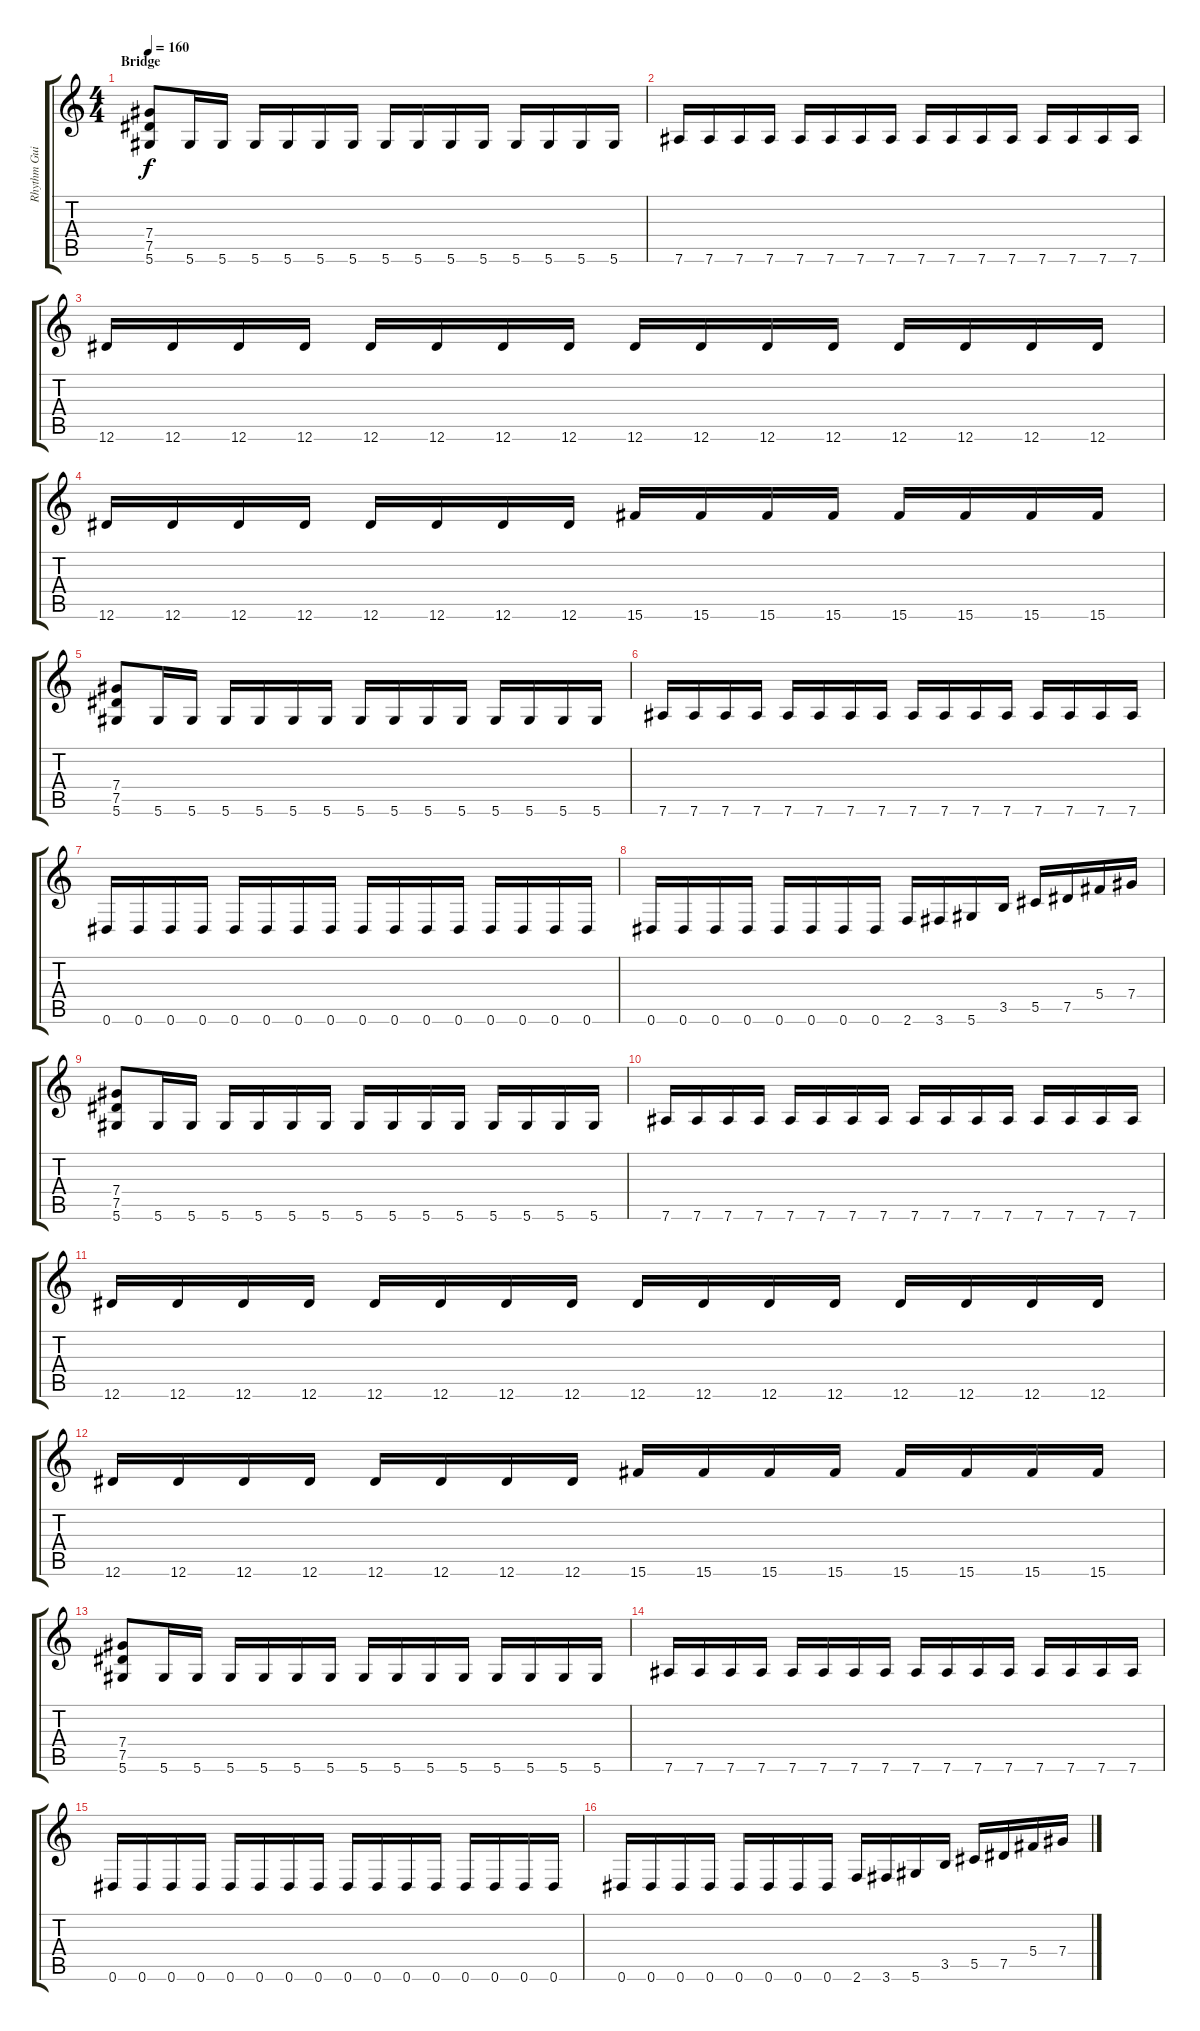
\track ("Rhythm Guitar II" "Rhythm Gui") {instrument distortionguitar}
\staff {score tabs}
\tuning (Eb4 Bb3 Gb3 Db3 Ab2 Eb2) {hide}
\ts (4 4)
\section ("" "Bridge")
\tempo 160
\clef g2
\ks c
(7.4 7.5 5.6).8{dy f} 5.6.16 5.6.16 5.6.16 5.6.16 5.6.16 5.6.16 5.6.16 5.6.16 5.6.16 5.6.16 5.6.16 5.6.16 5.6.16 5.6.16 |
7.6.16 7.6.16 7.6.16 7.6.16 7.6.16 7.6.16 7.6.16 7.6.16 7.6.16 7.6.16 7.6.16 7.6.16 7.6.16 7.6.16 7.6.16 7.6.16 |
12.6.16 12.6.16 12.6.16 12.6.16 12.6.16 12.6.16 12.6.16 12.6.16 12.6.16 12.6.16 12.6.16 12.6.16 12.6.16 12.6.16 12.6.16 12.6.16 |
12.6.16 12.6.16 12.6.16 12.6.16 12.6.16 12.6.16 12.6.16 12.6.16 15.6.16 15.6.16 15.6.16 15.6.16 15.6.16 15.6.16 15.6.16 15.6.16 |
(7.4 7.5 5.6).8 5.6.16 5.6.16 5.6.16 5.6.16 5.6.16 5.6.16 5.6.16 5.6.16 5.6.16 5.6.16 5.6.16 5.6.16 5.6.16 5.6.16 |
7.6.16 7.6.16 7.6.16 7.6.16 7.6.16 7.6.16 7.6.16 7.6.16 7.6.16 7.6.16 7.6.16 7.6.16 7.6.16 7.6.16 7.6.16 7.6.16 |
0.6.16 0.6.16 0.6.16 0.6.16 0.6.16 0.6.16 0.6.16 0.6.16 0.6.16 0.6.16 0.6.16 0.6.16 0.6.16 0.6.16 0.6.16 0.6.16 |
0.6.16 0.6.16 0.6.16 0.6.16 0.6.16 0.6.16 0.6.16 0.6.16 2.6.16 3.6.16 5.6.16 3.5.16 5.5.16 7.5.16 5.4.16 7.4.16 |
(7.4 7.5 5.6).8 5.6.16 5.6.16 5.6.16 5.6.16 5.6.16 5.6.16 5.6.16 5.6.16 5.6.16 5.6.16 5.6.16 5.6.16 5.6.16 5.6.16 |
7.6.16 7.6.16 7.6.16 7.6.16 7.6.16 7.6.16 7.6.16 7.6.16 7.6.16 7.6.16 7.6.16 7.6.16 7.6.16 7.6.16 7.6.16 7.6.16 |
12.6.16 12.6.16 12.6.16 12.6.16 12.6.16 12.6.16 12.6.16 12.6.16 12.6.16 12.6.16 12.6.16 12.6.16 12.6.16 12.6.16 12.6.16 12.6.16 |
12.6.16 12.6.16 12.6.16 12.6.16 12.6.16 12.6.16 12.6.16 12.6.16 15.6.16 15.6.16 15.6.16 15.6.16 15.6.16 15.6.16 15.6.16 15.6.16 |
(7.4 7.5 5.6).8 5.6.16 5.6.16 5.6.16 5.6.16 5.6.16 5.6.16 5.6.16 5.6.16 5.6.16 5.6.16 5.6.16 5.6.16 5.6.16 5.6.16 |
7.6.16 7.6.16 7.6.16 7.6.16 7.6.16 7.6.16 7.6.16 7.6.16 7.6.16 7.6.16 7.6.16 7.6.16 7.6.16 7.6.16 7.6.16 7.6.16 |
0.6.16 0.6.16 0.6.16 0.6.16 0.6.16 0.6.16 0.6.16 0.6.16 0.6.16 0.6.16 0.6.16 0.6.16 0.6.16 0.6.16 0.6.16 0.6.16 |
0.6.16 0.6.16 0.6.16 0.6.16 0.6.16 0.6.16 0.6.16 0.6.16 2.6.16 3.6.16 5.6.16 3.5.16 5.5.16 7.5.16 5.4.16 7.4.16
